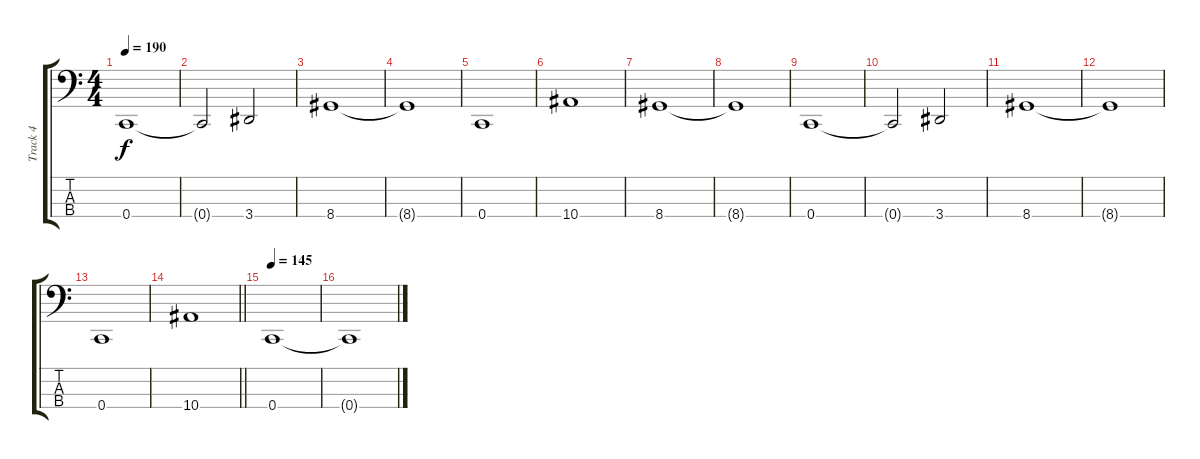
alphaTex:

\track ("Track 4" "Track 4") {instrument electricbasspick}
\staff {score tabs}
\tuning (F2 C2 G1 C1) {hide}
\ts (4 4)
\tempo 190
\clef f4
\ks c
0.4.1{dy f} |
0.4{t}.2 3.4.2 |
8.4.1 |
8.4{t}.1 |
0.4.1 |
10.4.1 |
8.4.1 |
8.4{t}.1 |
0.4.1 |
0.4{t}.2 3.4.2 |
8.4.1 |
8.4{t}.1 |
0.4.1 |
\barLineRight lightlight
10.4.1 |
\section ("" "")
\tempo 145
0.4.1 |
0.4{t}.1
